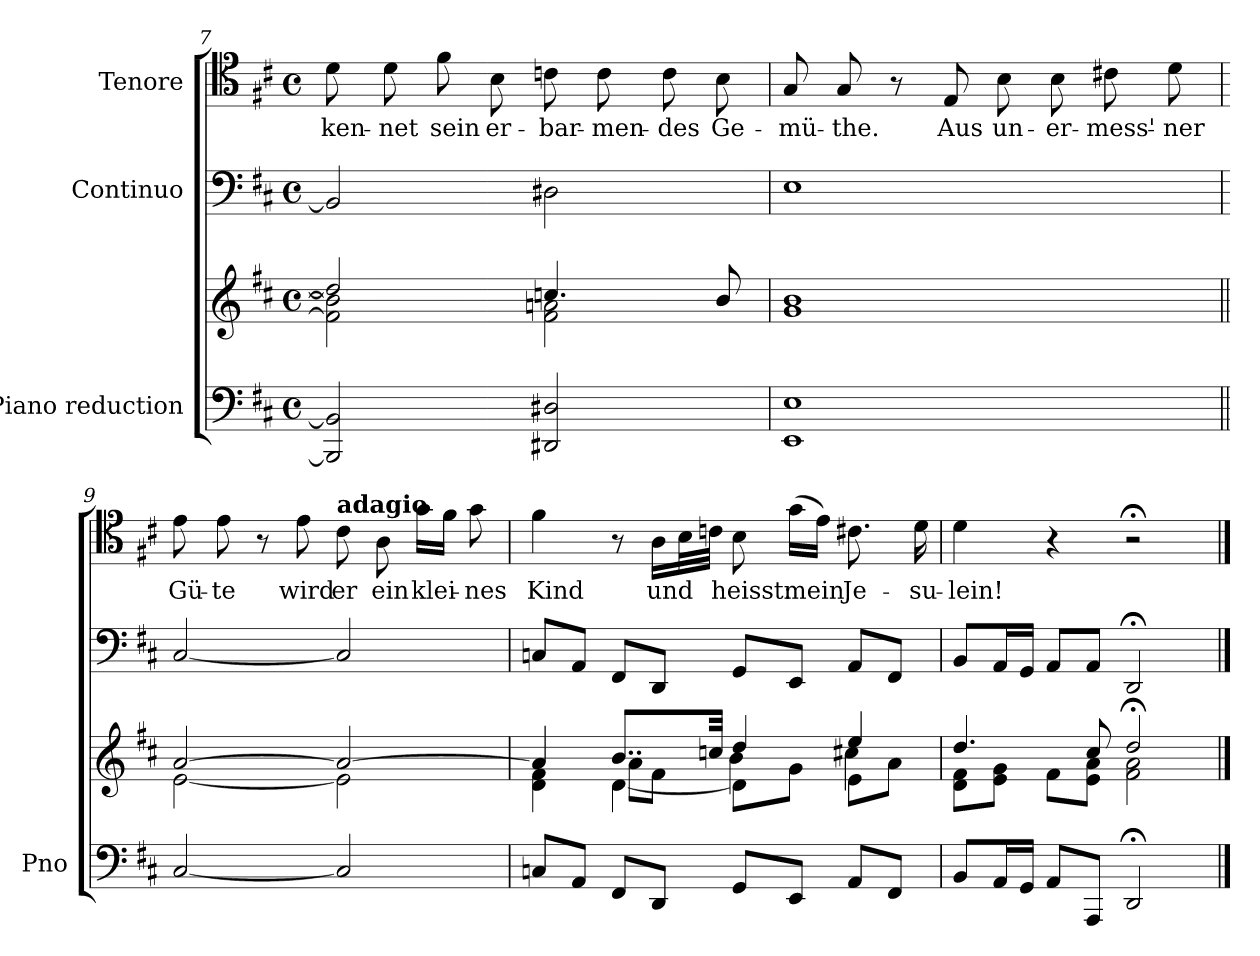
**kern	**kern	**kern	**kern	**text
*part3	*part3	*part2	*part1	*part1
*staff4	*staff3	*staff2	*staff1	*staff1
*I"Piano reduction	*	*I"Continuo	*I"Tenore	*
*I'Pno	*	*	*	*
*clefF4	*clefG2	*clefF4	*clefC4	*
*k[f#c#]	*k[f#c#]	*k[f#c#]	*k[f#c#]	*
*M4/4	*M4/4	*M4/4	*M4/4	*
*met(c)	*met(c)	*met(c)	*met(c)	*
=7	=7	=7	=7	=7
*	*^	*	*	*
!	!	!	!	!	!LO:LY:b
2BBB/] 2BB/]	2dd/]	2f#\] 2b\]	2BB/]	8d\	ken-
!	!	!	!	!	!LO:LY:b
.	.	.	.	8d\	-net
!	!	!	!	!	!LO:LY:b
.	.	.	.	8f#\	sein
!	!	!	!	!	!LO:LY:b
.	.	.	.	8B\	er-
!	!	!	!	!	!LO:LY:b
2DD#X/ 2D#X/	4.ccn/	2f#\ 2an\	2D#X\	8cn\	-bar-
!	!	!	!	!	!LO:LY:b
.	.	.	.	8c\	-men-
!	!	!	!	!	!LO:LY:b
.	.	.	.	8c\	-des
!	!	!	!	!	!LO:LY:b
.	8b/	.	.	8B\	Ge-
*	*v	*v	*	*	*
!!LO:LB:g=z
=8	=8	=8	=8	=8
!	!	!	!	!LO:LY:b
1EE 1E	1g 1b	1E	8G/	-mü-
!	!	!	!	!LO:LY:b
.	.	.	8G/	-the.
.	.	.	8r	.
!	!	!	!	!LO:LY:b
.	.	.	8E/	Aus
!	!	!	!	!LO:LY:b
.	.	.	8B\	un-
!	!	!	!	!LO:LY:b
.	.	.	8B\	-er-
!	!	!	!	!LO:LY:b
.	.	.	8c#X\	-mess'-
!	!	!	!	!LO:LY:b
.	.	.	8d\	-ner
=9||	=9||	=9	=9	=9
*	*^	*	*	*
!	!	!	!	!	!LO:LY:b
[2C#/	[2a/	[2e\	[2C#/	8e\	Gü-
!	!	!	!	!	!LO:LY:b
.	.	.	.	8e\	-te
.	.	.	.	8r	.
!	!	!	!	!	!LO:LY:b
.	.	.	.	8e\	wird
!	!	!	!	!LO:TX:a:B:t=adagio	!
!	!	!	!	!	!LO:LY:b
2C#/]	2a/_	2e\]	2C#/]	8c#\	er
!	!	!	!	!	!LO:LY:b
.	.	.	.	8A\	ein
!	!	!	!	!	!LO:LY:b
.	.	.	.	16g\LL	klei-
.	.	.	.	16f#\JJ	.
!	!	!	!	!	!LO:LY:b
.	.	.	.	8g\	-nes
=10	=10	=10	=10	=10	=10
*	*	*^	*	*	*
!	!	!	!	!	!	!LO:LY:b
8Cn/L	4a/]	4d\ 4f#\	4ryy	8Cn/L	4f#\	Kind
8AA/J	.	.	.	8AA/J	.	.
8FF#/L	8..b/L	[4d\	8a\L	8FF#/L	8r	.
!	!	!	!	!	!	!LO:LY:b
8DD/J	.	.	8f#\J	8DD/J	16A\LL	und
.	.	.	.	.	32B\L	.
.	32ccn/Jkk	.	.	.	32cn\JJJ	.
!	!	!	!	!	!	!LO:LY:b
8GG/L	4dd/	8d\L]	4b\	8GG/L	8B\	heisst:
!	!	!	!	!	!	!LO:LY:b
8EE/J	.	8g\J	.	8EE/J	(>16g\LL	mein
.	.	.	.	.	16e\JJ)	.
!	!	!	!	!	!	!LO:LY:b
8AA/L	4ee/	8e\L	4cc#X\	8AA/L	8.c#X\	Je-
8FF#/J	.	8a\J	.	8FF#/J	.	.
!	!	!	!	!	!	!LO:LY:b
.	.	.	.	.	16d\	-su-
*	*	*v	*v	*	*	*
=11	=11	=11	=11	=11	=11
!	!	!	!	!	!LO:LY:b
8BB/L	4.dd/	8d\ 8f#\L	8BB/L	4d\	-lein!
16AA/L	.	8e\ 8g\J	16AA/L	.	.
16GG/JJ	.	.	16GG/JJ	.	.
8AA/L	.	8f#\L	8AA/L	4r	.
8AAA/J	8cc#/	8e\ 8a\J	8AA/J	.	.
2DD;/	2dd;</	2f#\ 2a\	2DD;</	2r;<	.
*	*v	*v	*	*	*
==	==	==	==	==
*-	*-	*-	*-	*-
